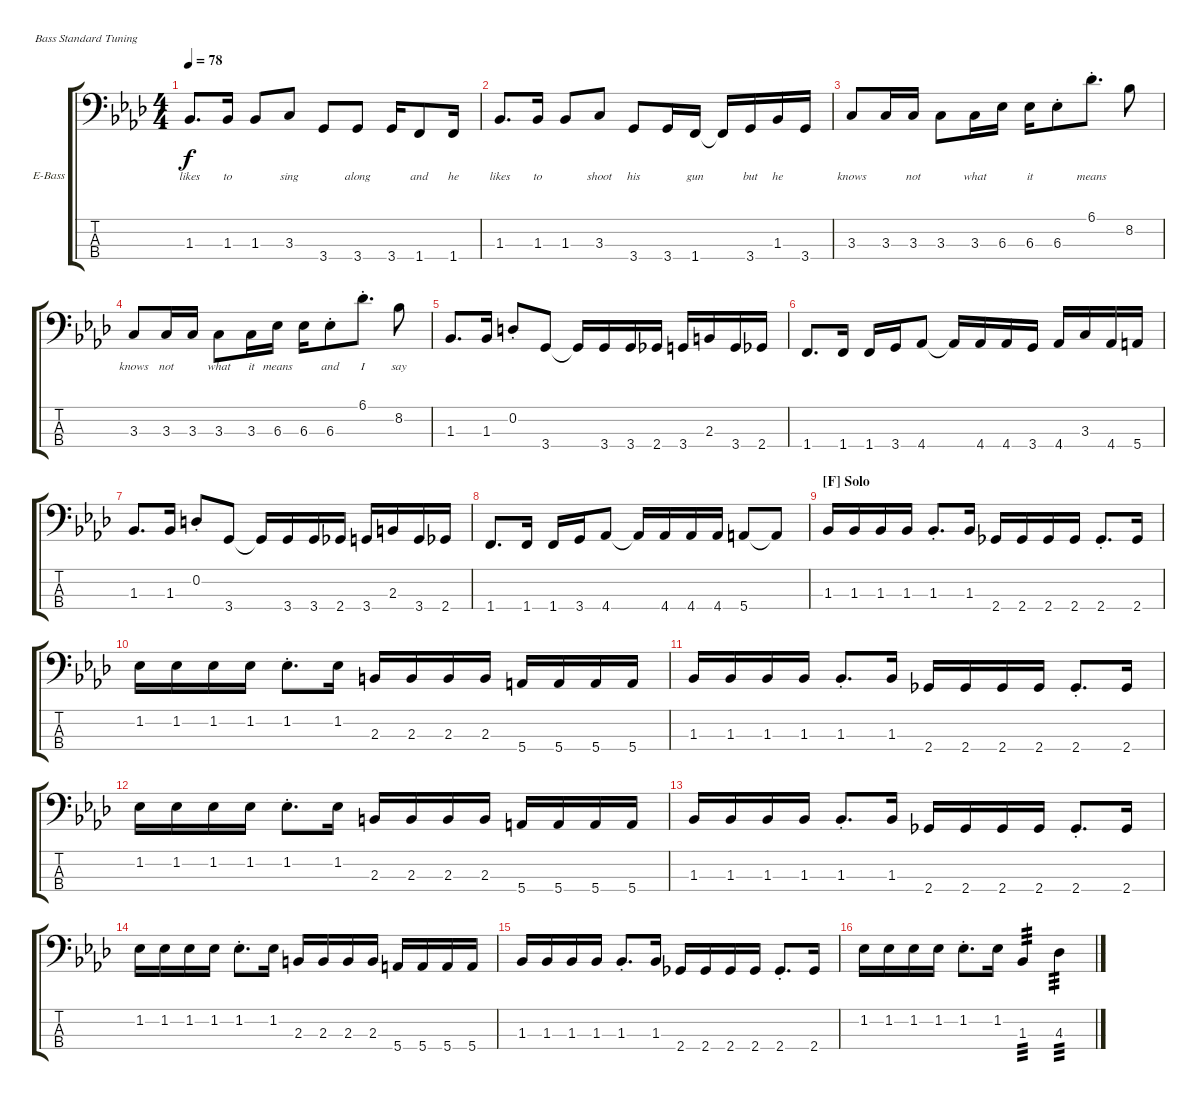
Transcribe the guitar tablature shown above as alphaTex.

\defaultSystemsLayout 4
\bracketExtendMode groupsimilarinstruments
\firstSystemTrackNameOrientation horizontal
\otherSystemsTrackNameOrientation horizontal
\track ("Electric Bass" "E-Bass") {instrument electricbassfinger}
\staff {score tabs}
\tuning (G2 D2 A1 E1)
\ts (4 4)
\tempo 78
\clef f4
\scale
1.07692
\ks ab
1.3.8{d lyrics (0 "likes") lyrics (1 "") lyrics (2 "") lyrics (3 "") lyrics (4 "") dy f} 1.3.16{lyrics (0 "to") lyrics (1 "") lyrics (2 "") lyrics (3 "") lyrics (4 "")} 1.3.8{lyrics (0 "") lyrics (1 "") lyrics (2 "") lyrics (3 "") lyrics (4 "")} 3.3.8{lyrics (0 "sing") lyrics (1 "") lyrics (2 "") lyrics (3 "") lyrics (4 "")} 3.4.8{lyrics (0 "") lyrics (1 "") lyrics (2 "") lyrics (3 "") lyrics (4 "")} 3.4.8{lyrics (0 "along") lyrics (1 "") lyrics (2 "") lyrics (3 "") lyrics (4 "")} 3.4.16{lyrics (0 "") lyrics (1 "") lyrics (2 "") lyrics (3 "") lyrics (4 "")} 1.4.8{lyrics (0 "and") lyrics (1 "") lyrics (2 "") lyrics (3 "") lyrics (4 "")} 1.4.16{lyrics (0 "he") lyrics (1 "") lyrics (2 "") lyrics (3 "") lyrics (4 "")} |
\scale
0.923077 1.3.8{d lyrics (0 "likes") lyrics (1 "") lyrics (2 "") lyrics (3 "") lyrics (4 "")} 1.3.16{lyrics (0 "to") lyrics (1 "") lyrics (2 "") lyrics (3 "") lyrics (4 "")} 1.3.8{lyrics (0 "") lyrics (1 "") lyrics (2 "") lyrics (3 "") lyrics (4 "")} 3.3.8{lyrics (0 "shoot") lyrics (1 "") lyrics (2 "") lyrics (3 "") lyrics (4 "")} 3.4.8{lyrics (0 "his") lyrics (1 "") lyrics (2 "") lyrics (3 "") lyrics (4 "")} 3.4.16{lyrics (0 "") lyrics (1 "") lyrics (2 "") lyrics (3 "") lyrics (4 "")} 1.4.16{lyrics (0 "gun") lyrics (1 "") lyrics (2 "") lyrics (3 "") lyrics (4 "")} 1.4{t}.16{lyrics (0 "") lyrics (1 "") lyrics (2 "") lyrics (3 "") lyrics (4 "")} 3.4.16{lyrics (0 "but") lyrics (1 "") lyrics (2 "") lyrics (3 "") lyrics (4 "")} 1.3.16{lyrics (0 "he") lyrics (1 "") lyrics (2 "") lyrics (3 "") lyrics (4 "")} 3.4.16{lyrics (0 "") lyrics (1 "") lyrics (2 "") lyrics (3 "") lyrics (4 "")} |
\scale
1.07692 3.3.8{lyrics (0 "knows") lyrics (1 "") lyrics (2 "") lyrics (3 "") lyrics (4 "")} 3.3.16{lyrics (0 "") lyrics (1 "") lyrics (2 "") lyrics (3 "") lyrics (4 "")} 3.3.16{lyrics (0 "not") lyrics (1 "") lyrics (2 "") lyrics (3 "") lyrics (4 "")} 3.3.8{lyrics (0 "") lyrics (1 "") lyrics (2 "") lyrics (3 "") lyrics (4 "")} 3.3.16{lyrics (0 "what") lyrics (1 "") lyrics (2 "") lyrics (3 "") lyrics (4 "")} 6.3.16{lyrics (0 "") lyrics (1 "") lyrics (2 "") lyrics (3 "") lyrics (4 "")} 6.3.16{lyrics (0 "it") lyrics (1 "") lyrics (2 "") lyrics (3 "") lyrics (4 "")} 6.3{st}.8{lyrics (0 "") lyrics (1 "") lyrics (2 "") lyrics (3 "") lyrics (4 "")} 6.1{st}.8{d lyrics (0 "means") lyrics (1 "") lyrics (2 "") lyrics (3 "") lyrics (4 "")} 8.2.8{lyrics (0 "") lyrics (1 "") lyrics (2 "") lyrics (3 "") lyrics (4 "")} |
\scale
0.923077 3.3.8{lyrics (0 "knows") lyrics (1 "") lyrics (2 "") lyrics (3 "") lyrics (4 "")} 3.3.16{lyrics (0 "not") lyrics (1 "") lyrics (2 "") lyrics (3 "") lyrics (4 "")} 3.3.16{lyrics (0 "") lyrics (1 "") lyrics (2 "") lyrics (3 "") lyrics (4 "")} 3.3.8{lyrics (0 "what") lyrics (1 "") lyrics (2 "") lyrics (3 "") lyrics (4 "")} 3.3.16{lyrics (0 "it") lyrics (1 "") lyrics (2 "") lyrics (3 "") lyrics (4 "")} 6.3.16{lyrics (0 "means") lyrics (1 "") lyrics (2 "") lyrics (3 "") lyrics (4 "")} 6.3.16{lyrics (0 "") lyrics (1 "") lyrics (2 "") lyrics (3 "") lyrics (4 "")} 6.3{st}.8{lyrics (0 "and") lyrics (1 "") lyrics (2 "") lyrics (3 "") lyrics (4 "")} 6.1{st}.8{d lyrics (0 "I") lyrics (1 "") lyrics (2 "") lyrics (3 "") lyrics (4 "")} 8.2.8{lyrics (0 "say") lyrics (1 "") lyrics (2 "") lyrics (3 "") lyrics (4 "")} |
\scale
1.07692 1.3.8{d} 1.3.16 0.2{st}.8 3.4.8 3.4{t}.16 3.4.16 3.4.16 2.4.16 3.4.16 2.3.16 3.4.16 2.4.16 |
\scale
0.923077 1.4.8{d} 1.4.16 1.4.16 3.4.16 4.4.8 4.4{t}.16 4.4.16 4.4.16 3.4.16 4.4.16 3.3.16 4.4.16 5.4.16 |
\scale
1.07692 1.3.8{d} 1.3.16 0.2{st}.8 3.4.8 3.4{t}.16 3.4.16 3.4.16 2.4.16 3.4.16 2.3.16 3.4.16 2.4.16 |
\scale
0.923077 1.4.8{d} 1.4.16 1.4.16 3.4.16 4.4.8 4.4{t}.16 4.4.16 4.4.16 4.4.16 5.4.8 5.4{t}.8 |
\section ("F" "Solo")
\scale
1.07692 1.3.16 1.3.16 1.3.16 1.3.16 1.3{st}.8{d} 1.3.16 2.4.16 2.4.16 2.4.16 2.4.16 2.4{st}.8{d} 2.4.16 |
\scale
0.923077 1.2.16 1.2.16 1.2.16 1.2.16 1.2{st}.8{d} 1.2.16 2.3.16 2.3.16 2.3.16 2.3.16 5.4.16 5.4.16 5.4.16 5.4.16 |
\scale
1.07692 1.3.16 1.3.16 1.3.16 1.3.16 1.3{st}.8{d} 1.3.16 2.4.16 2.4.16 2.4.16 2.4.16 2.4{st}.8{d} 2.4.16 |
\scale
0.923077 1.2.16 1.2.16 1.2.16 1.2.16 1.2{st}.8{d} 1.2.16 2.3.16 2.3.16 2.3.16 2.3.16 5.4.16 5.4.16 5.4.16 5.4.16 |
\scale
1.07692 1.3.16 1.3.16 1.3.16 1.3.16 1.3{st}.8{d} 1.3.16 2.4.16 2.4.16 2.4.16 2.4.16 2.4{st}.8{d} 2.4.16 |
\scale
0.923077 1.2.16 1.2.16 1.2.16 1.2.16 1.2{st}.8{d} 1.2.16 2.3.16 2.3.16 2.3.16 2.3.16 5.4.16 5.4.16 5.4.16 5.4.16 |
\scale
1.07692 1.3.16 1.3.16 1.3.16 1.3.16 1.3{st}.8{d} 1.3.16 2.4.16 2.4.16 2.4.16 2.4.16 2.4{st}.8{d} 2.4.16 |
\scale
0.923077 1.2.16 1.2.16 1.2.16 1.2.16 1.2{st}.8{d} 1.2.16 1.3.4{tp 3} 4.3.4{tp 3}
